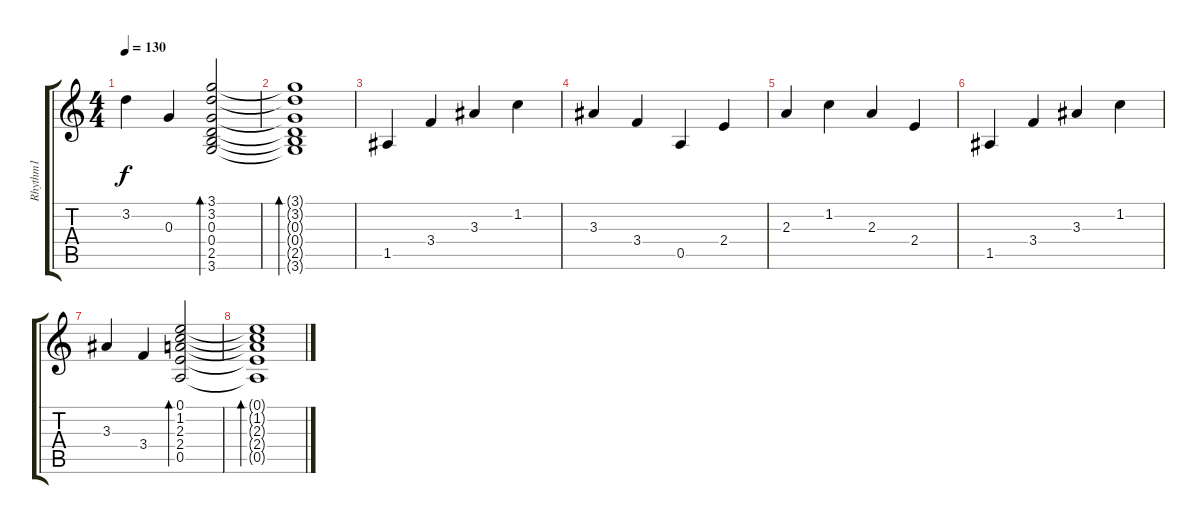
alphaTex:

\track ("Rhythm1" "Rhythm1") {instrument acousticguitarnylon}
\staff {score tabs}
\tuning (E4 B3 G3 D3 A2 E2) {hide}
\ts (4 4)
\tempo 130
\clef g2
\ks c
3.2.4{dy f} 0.3.4 (3.1 3.2 0.3 0.4 2.5 3.6).2{bd 60} |
(3.1{t} 3.2{t} 0.3{t} 0.4{t} 2.5{t} 3.6{t}).1{bd 60} |
1.5.4 3.4.4 3.3.4 1.2.4 |
3.3.4 3.4.4 0.5.4 2.4.4 |
2.3.4 1.2.4 2.3.4 2.4.4 |
1.5.4 3.4.4 3.3.4 1.2.4 |
3.3.4 3.4.4 (0.1 1.2 2.3 2.4 0.5).2{bd 60} |
(0.1{t} 1.2{t} 2.3{t} 2.4{t} 0.5{t}).1{bd 60}
